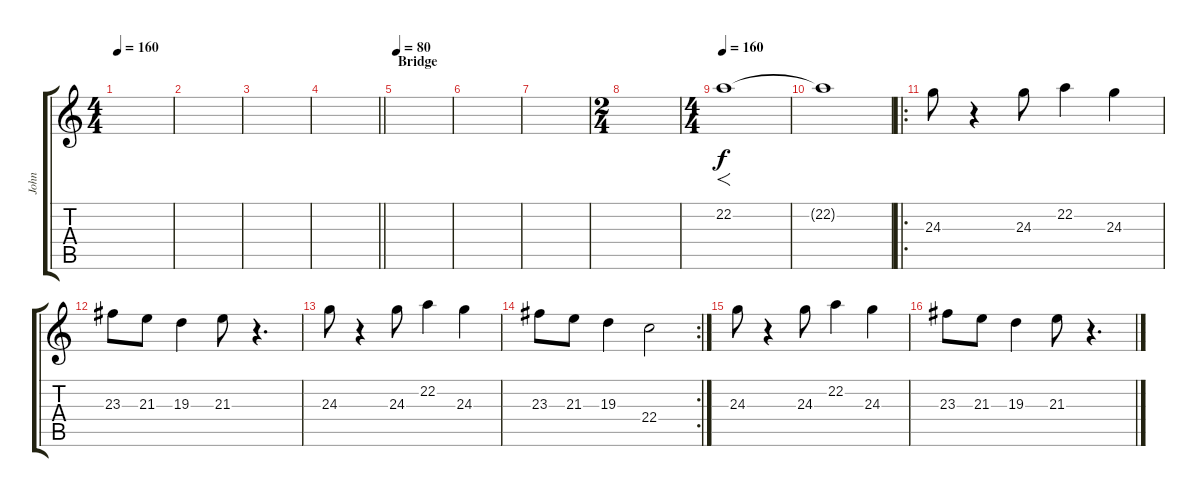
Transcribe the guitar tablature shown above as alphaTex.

\track ("John" "John") {instrument trumpet}
\staff {score tabs}
\tuning (E4 B3 G3 D3 A2 E2) {hide}
\ts (4 4)
\tempo 160
\clef g2
\ks c
|
|
|
\barLineRight lightlight
|
\section ("" "Bridge")
\tempo 80
|
|
|
\ts (2 4)
|
\ts (4 4)
\tempo 160
22.2.1{f} |
22.2{t}.1 |
\ro
24.3.8 r.4 24.3.8 22.2.4 24.3.4 |
23.3.8 21.3.8 19.3.4 21.3.8 r.4{d} |
24.3.8 r.4 24.3.8 22.2.4 24.3.4 |
\rc 2
23.3.8 21.3.8 19.3.4 22.4.2 |
24.3.8 r.4 24.3.8 22.2.4 24.3.4 |
23.3.8 21.3.8 19.3.4 21.3.8 r.4{d}
